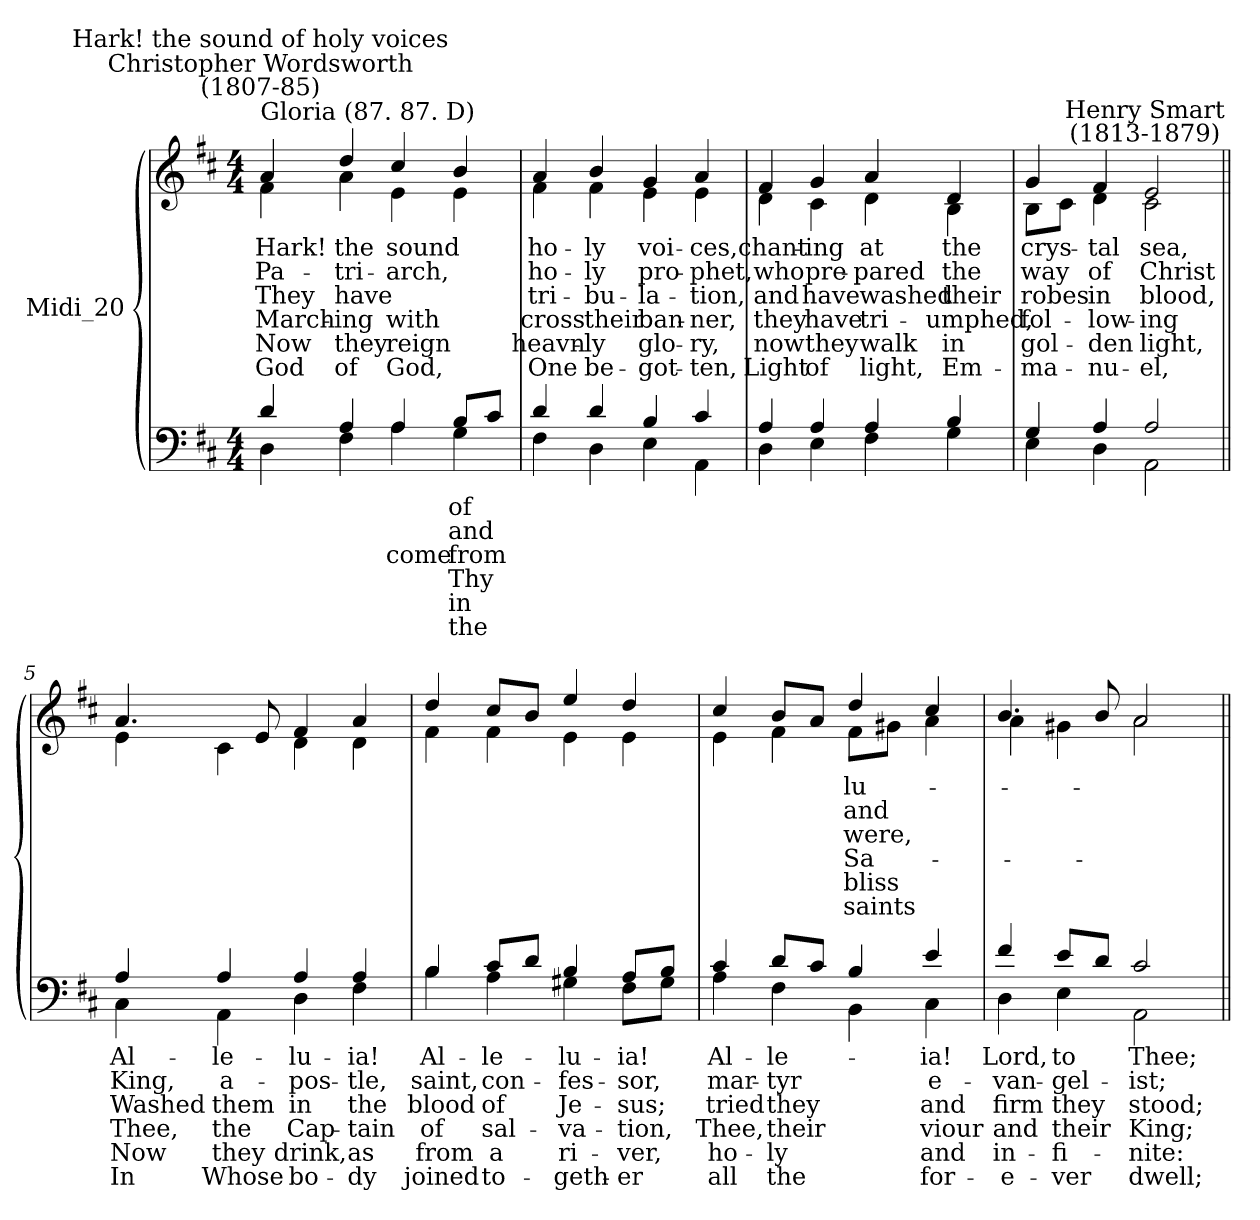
**kern	**text	**text	**text	**text	**text	**text	**kern	**text	**text	**text	**text	**text	**text
*part2	*part2	*part2	*part2	*part2	*part2	*part2	*part1	*part1	*part1	*part1	*part1	*part1	*part1
*staff2	*staff2	*staff2	*staff2	*staff2	*staff2	*staff2	*staff1	*staff1	*staff1	*staff1	*staff1	*staff1	*staff1
*I"Midi_20	*	*	*	*	*	*	*I"Midi_20	*	*	*	*	*	*
*clefF4	*	*	*	*	*	*	*clefG2	*	*	*	*	*	*
*k[f#c#]	*	*	*	*	*	*	*k[f#c#]	*	*	*	*	*	*
*D:	*	*	*	*	*	*	*D:	*	*	*	*	*	*
*M4/4	*	*	*	*	*	*	*M4/4	*	*	*	*	*	*
=1	=1	=1	=1	=1	=1	=1	=1	=1	=1	=1	=1	=1	=1
*^	*	*	*	*	*	*	*^	*	*	*	*	*	*
!	!	!	!	!	!	!	!	!LO:TX:a:t=Gloria (87. 87. D)	!	!	!	!	!	!	!
!	!	!	!	!	!	!	!	!LO:TX:a:cj:t=Christopher Wordsworth\n(1807-85)	!	!	!	!	!	!	!
!	!	!	!	!	!	!	!	!LO:TX:a:cj:t=Hark! the sound of holy voices	!	!	!	!	!	!	!
!	!	!	!	!	!	!	!	!	!	!LO:LY:b	!LO:LY:b	!LO:LY:b	!LO:LY:b	!LO:LY:b	!LO:LY:b
4d/	4D\	.	.	.	.	.	.	4a/	4f#\	Hark!	Pa-	-They	March-	-Now	God
!	!	!	!	!	!	!	!	!	!	!LO:LY:b	!LO:LY:b	!LO:LY:b	!LO:LY:b	!LO:LY:b	!LO:LY:b
4A/	4F#\	.	.	.	.	.	.	4dd/	4a\	the	tri-	-have	ing	they	of
!	!	!	!	!LO:LY:a	!	!	!	!	!	!LO:LY:b	!LO:LY:b	!	!LO:LY:b	!LO:LY:b	!LO:LY:b
4A/	4A\	.	.	come	.	.	.	4cc#/	4e\	sound	arch,	.	with	reign	God,
!	!	!LO:LY:a	!LO:LY:a	!LO:LY:a	!LO:LY:a	!LO:LY:a	!LO:LY:a	!	!	!	!	!	!	!	!
8BL	4G\	of	and	from	Thy	in	the	4b/	4e\	.	.	.	.	.	.
8c#J	.	.	.	.	.	.	.	.	.	.	.	.	.	.	.
=2	=2	=2	=2	=2	=2	=2	=2	=2	=2	=2	=2	=2	=2	=2	=2
!	!	!	!	!	!	!	!	!	!	!LO:LY:b	!LO:LY:b	!LO:LY:b	!LO:LY:b	!LO:LY:b	!LO:LY:b
4d/	4F#\	.	.	.	.	.	.	4a/	4f#\	ho-	-ho-	-tri-	-cross	heavn-	-One
!	!	!	!	!	!	!	!	!	!	!LO:LY:b	!LO:LY:b	!LO:LY:b	!LO:LY:b	!LO:LY:b	!LO:LY:b
4d/	4D\	.	.	.	.	.	.	4b/	4f#\	ly	ly	bu-	-their	ly	be-
!	!	!	!	!	!	!	!	!	!	!LO:LY:b	!LO:LY:b	!LO:LY:b	!LO:LY:b	!LO:LY:b	!LO:LY:b
4B/	4E\	.	.	.	.	.	.	4g/	4e\	-voi-	-pro-	-la-	-ban-	-glo-	-got-
!	!	!	!	!	!	!	!	!	!	!LO:LY:b	!LO:LY:b	!LO:LY:b	!LO:LY:b	!LO:LY:b	!LO:LY:b
4c#/	4AA\	.	.	.	.	.	.	4a/	4e\	-ces,	phet,	tion,	ner,	ry,	ten,
=3	=3	=3	=3	=3	=3	=3	=3	=3	=3	=3	=3	=3	=3	=3	=3
!	!	!	!	!	!	!	!	!	!	!LO:LY:b	!LO:LY:b	!LO:LY:b	!LO:LY:b	!LO:LY:b	!LO:LY:b
4A/	4D\	.	.	.	.	.	.	4f#/	4d\	chant-	-who	and	they	now	Light
!	!	!	!	!	!	!	!	!	!	!LO:LY:b	!LO:LY:b	!LO:LY:b	!LO:LY:b	!LO:LY:b	!LO:LY:b
4A/	4E\	.	.	.	.	.	.	4g/	4c#\	ing	pre-	-have	have	they	of
!	!	!	!	!	!	!	!	!	!	!LO:LY:b	!LO:LY:b	!LO:LY:b	!LO:LY:b	!LO:LY:b	!LO:LY:b
4A/	4F#\	.	.	.	.	.	.	4a/	4d\	at	pared	washed	tri-	-walk	light,
!	!	!	!	!	!	!	!	!	!	!LO:LY:b	!LO:LY:b	!LO:LY:b	!LO:LY:b	!LO:LY:b	!LO:LY:b
4B/	4G\	.	.	.	.	.	.	4d/	4B\	the	the	their	umphed,	in	Em-
=4	=4	=4	=4	=4	=4	=4	=4	=4	=4	=4	=4	=4	=4	=4	=4
!	!	!	!	!	!	!	!	!	!	!LO:LY:b	!LO:LY:b	!LO:LY:b	!LO:LY:b	!LO:LY:b	!LO:LY:b
4G/	4E\	.	.	.	.	.	.	4g/	8BL	-crys-	way	robes	fol-	gol-	ma-
.	.	.	.	.	.	.	.	.	8c#J	.	.	.	.	.	.
!	!	!	!	!	!	!	!	!	!	!LO:LY:b	!LO:LY:b	!LO:LY:b	!LO:LY:b	!LO:LY:b	!LO:LY:b
4A/	4D\	.	.	.	.	.	.	4f#/	4d\	tal	of	in	low-	-den	nu-
!	!	!	!	!	!	!	!	!LO:TX:a:cj:t=Henry Smart\n(1813-1879)	!	!	!	!	!	!	!
!	!	!	!	!	!	!	!	!	!	!LO:LY:b	!LO:LY:b	!LO:LY:b	!LO:LY:b	!LO:LY:b	!LO:LY:b
2A/	2AA\	.	.	.	.	.	.	2e/	2c#\	-sea,	Christ	blood,	ing	light,	el,
!!LO:LB:g=z	!!
=5||	=5||	=5||	=5||	=5||	=5||	=5||	=5||	=5||	=5||	=5||	=5||	=5||	=5||	=5||	=5||
!	!	!LO:LY:a	!LO:LY:a	!LO:LY:a	!LO:LY:a	!LO:LY:a	!LO:LY:a	!	!	!	!	!	!	!	!
4A/	4C#\	Al-	-King,	Washed	Thee,	Now	In	4.a/	4e\	.	.	.	.	.	.
!	!	!LO:LY:a	!LO:LY:a	!LO:LY:a	!LO:LY:a	!LO:LY:a	!LO:LY:a	!	!	!	!	!	!	!	!
4A/	4AA\	le-	-a-	-them	the	they	Whose	.	4c#	.	.	.	.	.	.
.	.	.	.	.	.	.	.	8e/	.	.	.	.	.	.	.
!	!	!LO:LY:a	!LO:LY:a	!LO:LY:a	!LO:LY:a	!LO:LY:a	!LO:LY:a	!	!	!	!	!	!	!	!
4A/	4D\	lu-	-pos-	-in	Cap-	-drink,	bo-	4f#/	4d\	.	.	.	.	.	.
!	!	!LO:LY:a	!LO:LY:a	!LO:LY:a	!LO:LY:a	!LO:LY:a	!LO:LY:a	!	!	!	!	!	!	!	!
4A/	4F#\	-ia!	tle,	the	tain	as	dy	4a/	4d\	.	.	.	.	.	.
=6	=6	=6	=6	=6	=6	=6	=6	=6	=6	=6	=6	=6	=6	=6	=6
!	!	!LO:LY:a	!LO:LY:a	!LO:LY:a	!LO:LY:a	!LO:LY:a	!LO:LY:a	!	!	!	!	!	!	!	!
4B/	4B\	Al-	-saint,	blood	of	from	joined	4dd/	4f#\	.	.	.	.	.	.
!	!	!LO:LY:a	!LO:LY:a	!LO:LY:a	!LO:LY:a	!LO:LY:a	!LO:LY:a	!	!	!	!	!	!	!	!
8c#/L	4A\	le-	con-	of	sal-	a	to-	8cc#/L	4f#\	.	.	.	.	.	.
8d/J	.	.	.	.	.	.	.	8b/J	.	.	.	.	.	.	.
!	!	!LO:LY:a	!LO:LY:a	!LO:LY:a	!LO:LY:a	!LO:LY:a	!LO:LY:a	!	!	!	!	!	!	!	!
4B/	4G#X\	lu-	-fes-	-Je-	-va-	-ri-	-geth-	4ee/	4e\	.	.	.	.	.	.
!	!	!LO:LY:a	!LO:LY:a	!LO:LY:a	!LO:LY:a	!LO:LY:a	!LO:LY:a	!	!	!	!	!	!	!	!
8A/L	8F#\L	-ia!	sor,	sus;	tion,	ver,	er	4dd/	4e\	.	.	.	.	.	.
8B/J	8G#\J	.	.	.	.	.	.	.	.	.	.	.	.	.	.
=7	=7	=7	=7	=7	=7	=7	=7	=7	=7	=7	=7	=7	=7	=7	=7
!	!	!LO:LY:a	!LO:LY:a	!LO:LY:a	!LO:LY:a	!LO:LY:a	!LO:LY:a	!	!	!	!	!	!	!	!
4c#/	4A\	Al-	-mar-	-tried	Thee,	ho-	-all	4cc#/	4e\	.	.	.	.	.	.
!	!	!LO:LY:a	!LO:LY:a	!LO:LY:a	!LO:LY:a	!LO:LY:a	!LO:LY:a	!	!	!	!	!	!	!	!
8dL	4F#\	le-	tyr	they	their	ly	the	8b/L	4f#\	.	.	.	.	.	.
8c#J	.	.	.	.	.	.	.	8a/J	.	.	.	.	.	.	.
!	!	!	!	!	!	!	!	!	!	!LO:LY:b	!LO:LY:b	!LO:LY:b	!LO:LY:b	!LO:LY:b	!LO:LY:b
4B/	4BB\	.	.	.	.	.	.	4dd/	8f#L	lu-	and	were,	Sa-	bliss	saints
.	.	.	.	.	.	.	.	.	8g#XJ	.	.	.	.	.	.
!	!	!LO:LY:a	!LO:LY:a	!LO:LY:a	!LO:LY:a	!LO:LY:a	!LO:LY:a	!	!	!	!	!	!	!	!
4e	4C#\	ia!	e-	-and	viour	and	for-	4cc#/	4a\	.	.	.	.	.	.
=8	=8	=8	=8	=8	=8	=8	=8	=8	=8	=8	=8	=8	=8	=8	=8
!	!	!LO:LY:a	!LO:LY:a	!LO:LY:a	!LO:LY:a	!LO:LY:a	!LO:LY:a	!	!	!	!	!	!	!	!
4f#	4D\	-Lord,	van-	-firm	and	in-	-e-	4.b/	4a\	.	.	.	.	.	.
!	!	!LO:LY:a	!LO:LY:a	!LO:LY:a	!LO:LY:a	!LO:LY:a	!LO:LY:a	!	!	!	!	!	!	!	!
8eL	4E\	-to	gel-	they	their	fi-	ver	.	4g#X\	.	.	.	.	.	.
8dJ	.	.	.	.	.	.	.	8b/	.	.	.	.	.	.	.
!	!	!LO:LY:a	!LO:LY:a	!LO:LY:a	!LO:LY:a	!LO:LY:a	!LO:LY:a	!	!	!	!	!	!	!	!
2c#/	2AA\	Thee;	ist;	stood;	King;	nite:	dwell;	2a/	2a\	.	.	.	.	.	.
*v	*v	*	*	*	*	*	*	*	*	*	*	*	*	*	*
*	*	*	*	*	*	*	*v	*v	*	*	*	*	*	*
=||	=||	=||	=||	=||	=||	=||	=||	=||	=||	=||	=||	=||	=||
*-	*-	*-	*-	*-	*-	*-	*-	*-	*-	*-	*-	*-	*-
